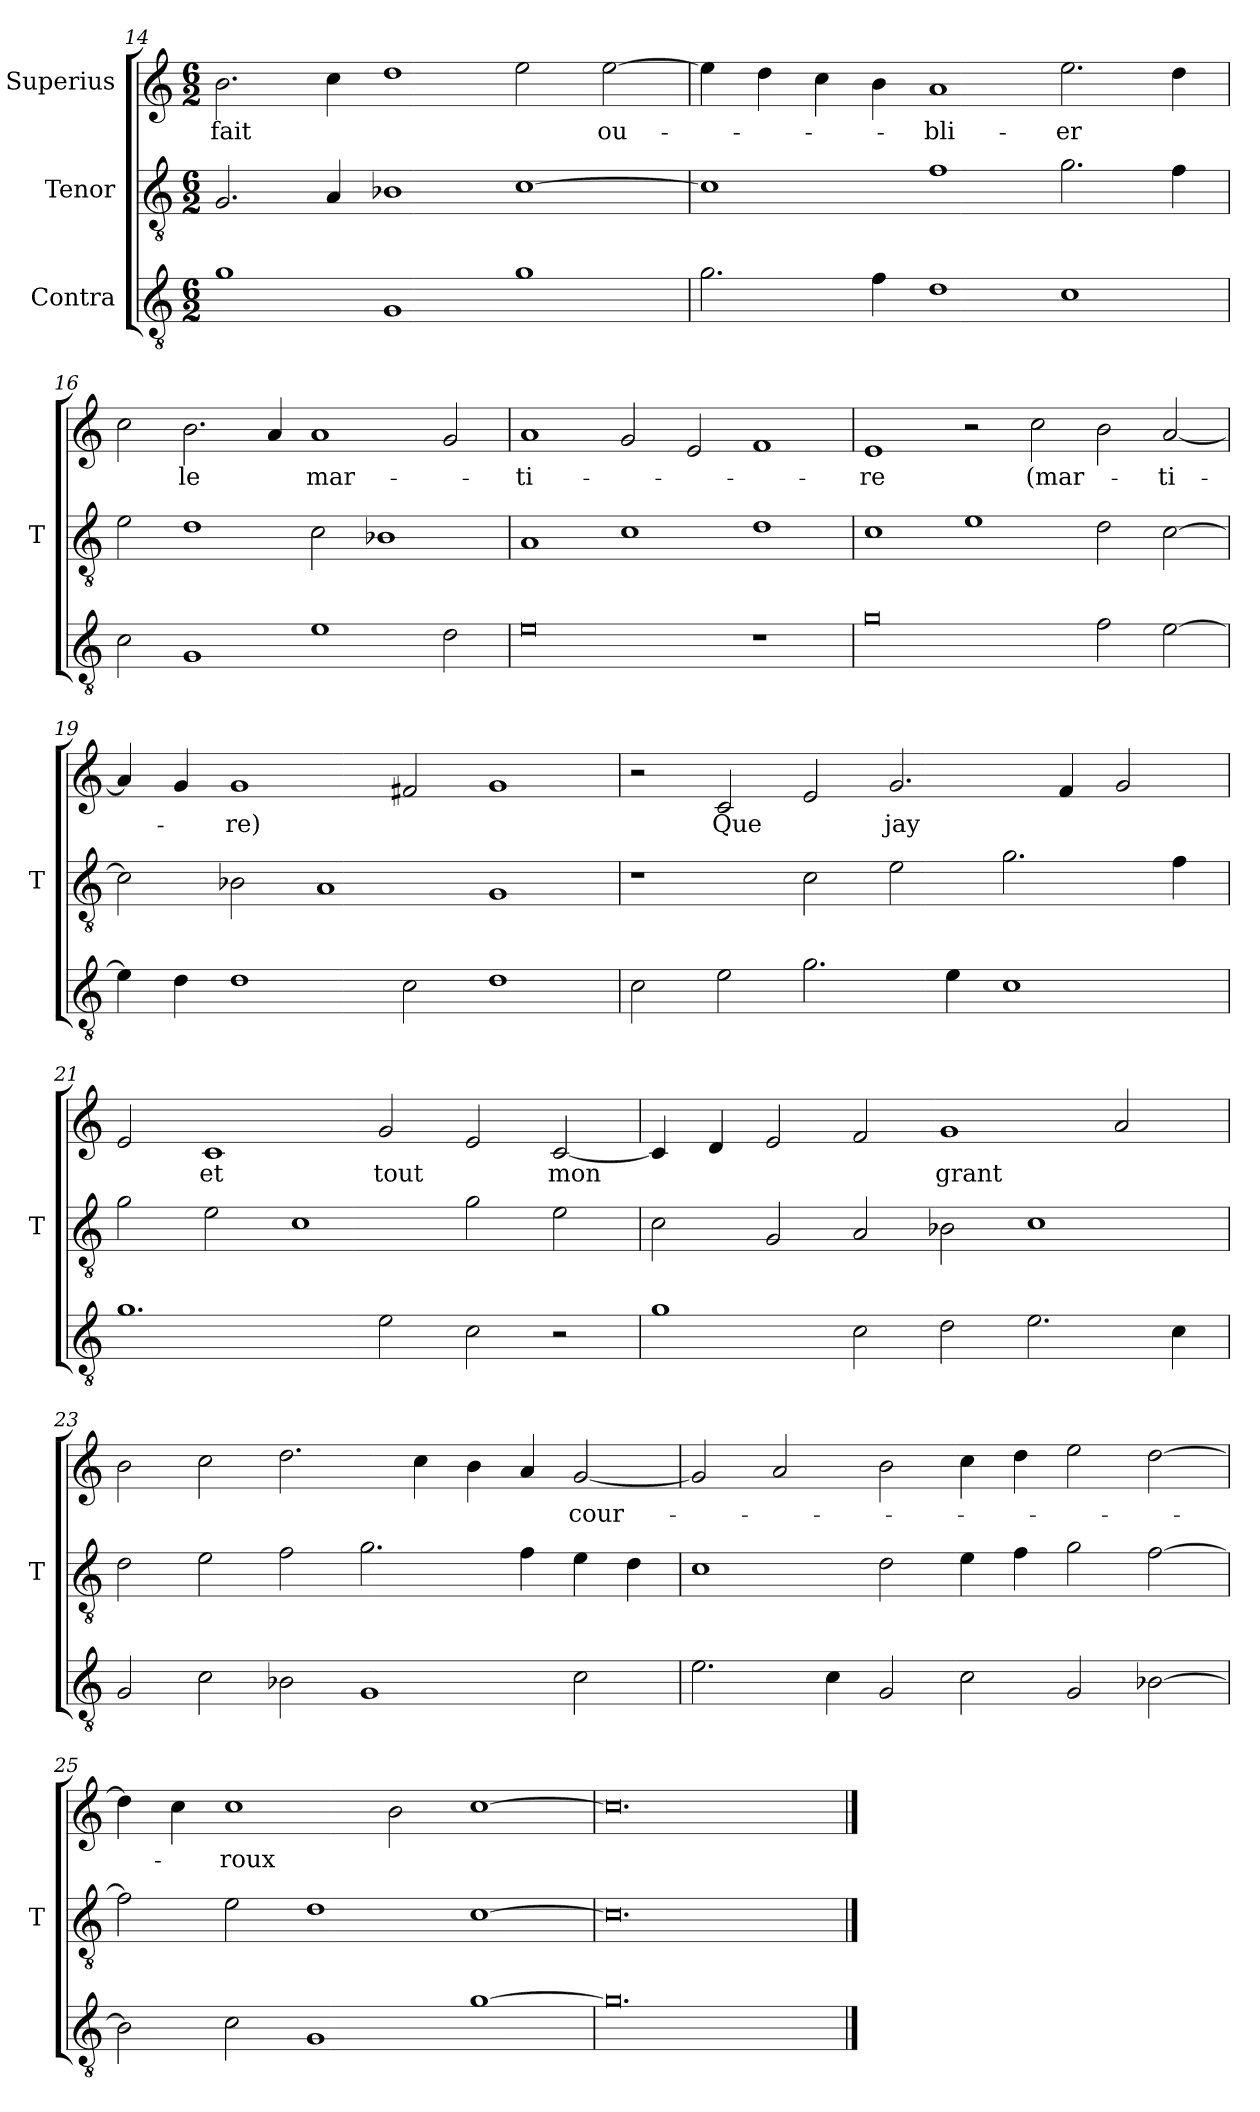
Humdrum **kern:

**kern	**kern	**kern	**text
*part3	*part2	*part1	*part1
*staff3	*staff2	*staff1	*staff1
*I"Contra	*I"Tenor	*I"Superius	*
*	*I'T	*	*
*clefGv2	*clefGv2	*clefG2	*
*M6/2	*M6/2	*M6/2	*
=14	=14	=14	=14
1g	2.G	2.b	-fait
.	4A	4cc	.
1G	1B-X	1dd	.
1g	[1c	2ee	.
.	.	[2ee	ou-
=15	=15	=15	=15
2.g	1c]	4ee]	.
.	.	4dd	.
.	.	4cc	.
4f	.	4b	.
1d	1f	1a	-bli-
1c	2.g	2.ee	-er
.	4f	4dd	.
=16	=16	=16	=16
2c	2e	2cc	.
1G	1d	2.b	-le
.	.	4a	.
1e	2c	1a	mar-
.	1B-X	.	.
2d	.	2g	.
=17	=17	=17	=17
0e	1A	1a	-ti-
.	1c	2g	.
.	.	2e	.
1r	1d	1f	.
=18	=18	=18	=18
0g	1c	1e	-re
.	1e	2r	.
.	.	2cc	(mar-
2f	2d	2b	.
[2e	[2c	[2a	-ti-
=19	=19	=19	=19
4e]	2c]	4a]	.
4d	.	4g	.
1d	2B-X	1g	-re)
.	1A	.	.
2c	.	2f#X	.
1d	1G	1g	.
=20	=20	=20	=20
2c	1r	2r	.
2e	.	2c	-Que
2.g	2c	2e	.
.	2e	2.g	-jay
4e	.	.	.
1c	2.g	.	.
.	.	4f	.
.	.	2g	.
.	4f	.	.
=21	=21	=21	=21
1.g	2g	2e	.
.	2e	1c	-et
.	1c	.	.
2e	.	2g	-tout
2c	2g	2e	.
2r	2e	[2c	-mon
=22	=22	=22	=22
1g	2c	4c]	.
.	.	4d	.
.	2G	2e	.
2c	2A	2f	.
2d	2B-X	1g	-grant
2.e	1c	.	.
.	.	2a	.
4c	.	.	.
=23	=23	=23	=23
2G	2d	2b	.
2c	2e	2cc	.
2B-X	2f	2.dd	.
1G	2.g	.	.
.	.	4cc	.
.	.	4b	.
.	4f	4a	.
2c	4e	[2g	cour-
.	4d	.	.
=24	=24	=24	=24
2.e	1c	2g]	.
.	.	2a	.
4c	.	.	.
2G	2d	2b	.
2c	4e	4cc	.
.	4f	4dd	.
2G	2g	2ee	.
[2B-X	[2f	[2dd	.
=25	=25	=25	=25
2B-]	2f]	4dd]	.
.	.	4cc	.
2c	2e	1cc	-roux
1G	1d	.	.
.	.	2b	.
[1g	[1c	[1cc	.
=26	=26	=26	=26
0.g]	0.c]	0.cc]	.
==	==	==	==
*-	*-	*-	*-
